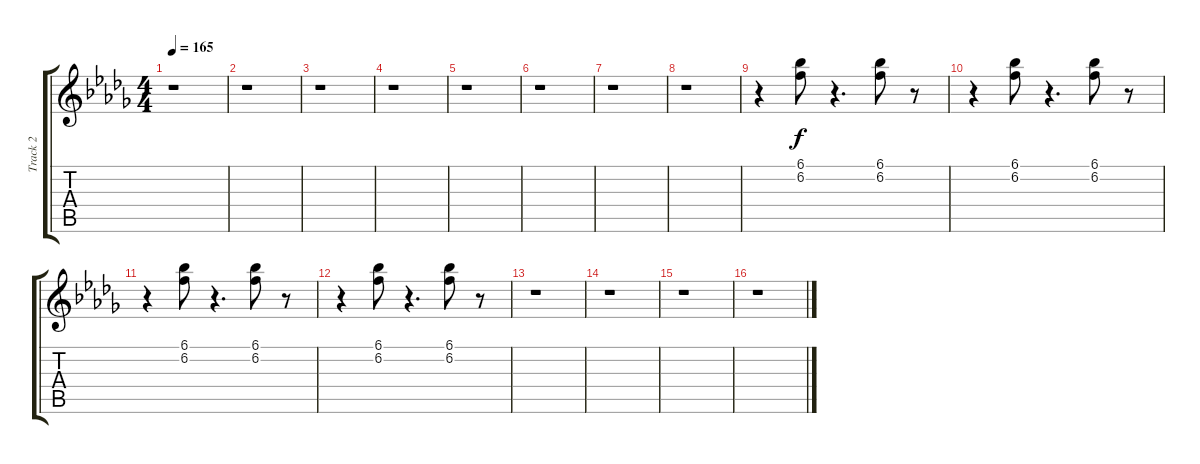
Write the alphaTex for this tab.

\track ("Track 2" "Track 2") {instrument overdrivenguitar}
\staff {score tabs}
\tuning (E4 B3 G3 D3 A2 D2) {hide}
\ts (4 4)
\tempo 165
\clef g2
\ks db
r.1{dy f} |
r.1 |
r.1 |
r.1 |
r.1 |
r.1 |
r.1 |
r.1 |
r.4 (6.1 6.2).8 r.4{d} (6.1 6.2).8 r.8 |
r.4 (6.1 6.2).8 r.4{d} (6.1 6.2).8 r.8 |
r.4 (6.1 6.2).8 r.4{d} (6.1 6.2).8 r.8 |
r.4 (6.1 6.2).8 r.4{d} (6.1 6.2).8 r.8 |
r.1 |
r.1 |
r.1 |
r.1
